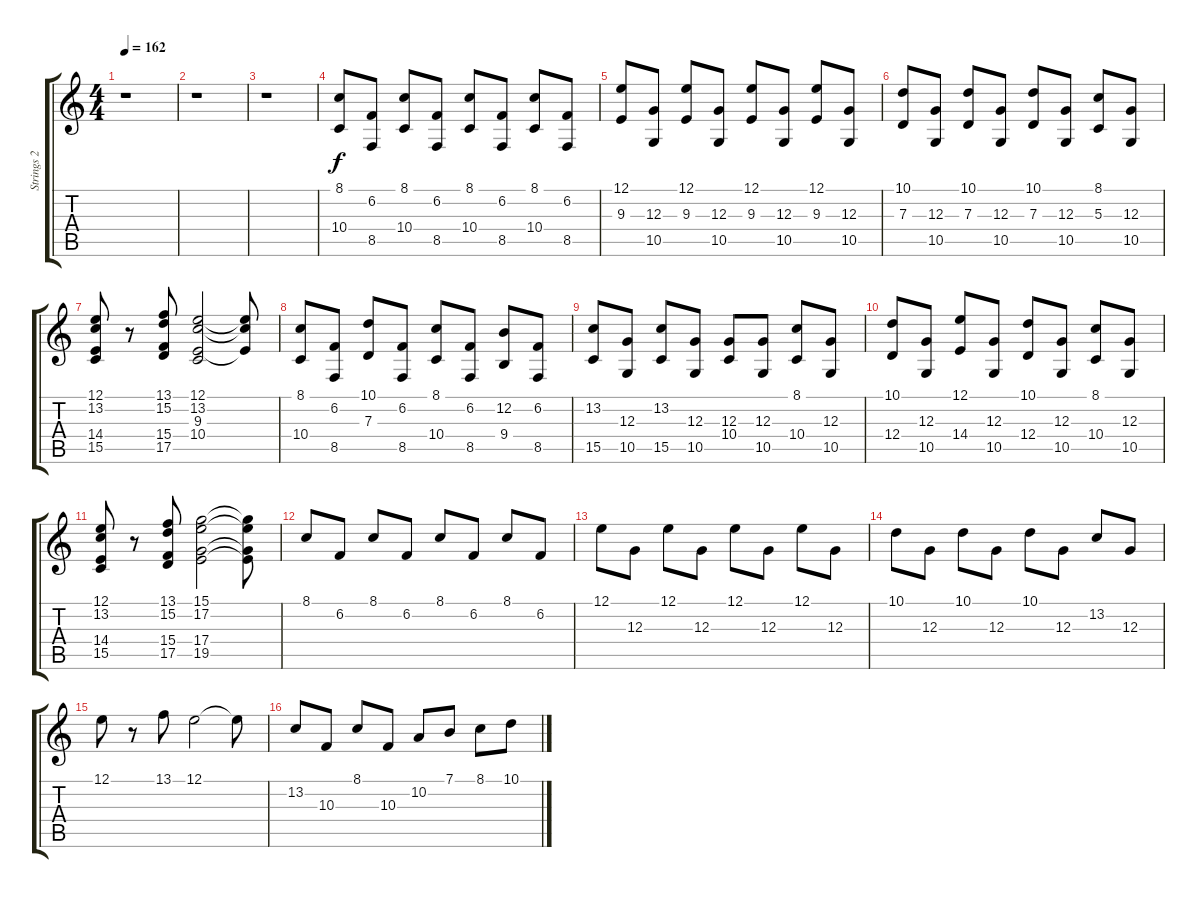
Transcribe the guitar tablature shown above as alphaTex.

\track ("Strings 2" "Strings 2") {instrument stringensemble1}
\staff {score tabs}
\tuning (E4 B3 G3 D3 A2 E2) {hide}
\ts (4 4)
\tempo 162
\clef g2
\ks c
r.1{dy f} |
r.1 |
r.1 |
\section ("" "")
(8.1 10.4).8{volume 12 instrument synthbrass1} (6.2 8.5).8 (8.1 10.4).8 (6.2 8.5).8 (8.1 10.4).8 (6.2 8.5).8 (8.1 10.4).8 (6.2 8.5).8 |
(12.1 9.3).8 (12.3 10.5).8 (12.1 9.3).8 (12.3 10.5).8 (12.1 9.3).8 (12.3 10.5).8 (12.1 9.3).8 (12.3 10.5).8 |
(10.1 7.3).8 (12.3 10.5).8 (10.1 7.3).8 (12.3 10.5).8 (10.1 7.3).8 (12.3 10.5).8 (8.1 5.3).8 (12.3 10.5).8 |
(12.1 13.2 14.4 15.5).8 r.8 (13.1 15.2 15.4 17.5).8 (12.1 13.2 9.3 10.4).2 (12.1{t} 13.2{t} 9.3{t}).8 |
(8.1 10.4).8 (6.2 8.5).8 (10.1 7.3).8 (6.2 8.5).8 (8.1 10.4).8 (6.2 8.5).8 (12.2 9.4).8 (6.2 8.5).8 |
(13.2 15.5).8 (12.3 10.5).8 (13.2 15.5).8 (12.3 10.5).8 (12.3 10.4).8 (12.3 10.5).8 (8.1 10.4).8 (12.3 10.5).8 |
(10.1 12.4).8 (12.3 10.5).8 (12.1 14.4).8 (12.3 10.5).8 (10.1 12.4).8 (12.3 10.5).8 (8.1 10.4).8 (12.3 10.5).8 |
(12.1 13.2 14.4 15.5).8 r.8 (13.1 15.2 15.4 17.5).8 (15.1 17.2 17.4 19.5).2 (15.1{t} 17.2{t} 17.4{t} 19.5{t}).8 |
\section ("" "")
8.1.8{volume 14 instrument stringensemble1} 6.2.8 8.1.8 6.2.8 8.1.8 6.2.8 8.1.8 6.2.8 |
12.1.8 12.3.8 12.1.8 12.3.8 12.1.8 12.3.8 12.1.8 12.3.8 |
10.1.8 12.3.8 10.1.8 12.3.8 10.1.8 12.3.8 13.2.8 12.3.8 |
12.1.8 r.8 13.1.8 12.1.2 12.1{t}.8 |
13.2.8 10.3.8 8.1.8 10.3.8 10.2.8 7.1.8 8.1.8 10.1.8
